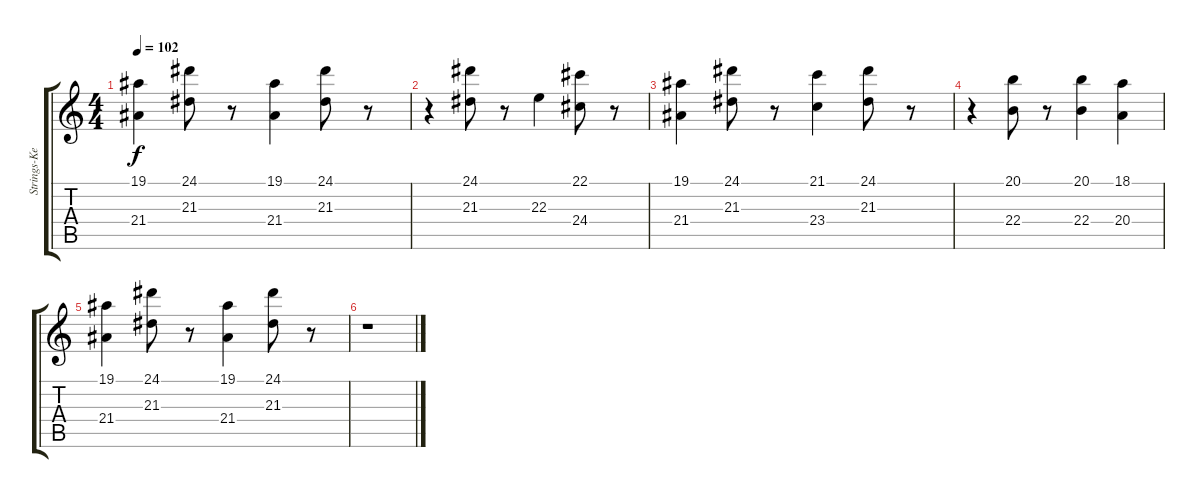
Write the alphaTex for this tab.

\track ("Strings-Kevin Moore" "Strings-Ke") {instrument stringensemble1}
\staff {score tabs}
\tuning (Eb4 Bb3 Gb3 Db3 Ab2 Eb2) {hide}
\ts (4 4)
\tempo 102
\clef g2
\ks c
(19.1 21.4).4{dy f} (24.1 21.3).8 r.8 (19.1 21.4).4 (24.1 21.3).8 r.8 |
r.4 (24.1 21.3).8 r.8 22.3.4 (22.1 24.4).8 r.8 |
(19.1 21.4).4 (24.1 21.3).8 r.8 (21.1 23.4).4 (24.1 21.3).8 r.8 |
r.4 (20.1 22.4).8 r.8 (20.1 22.4).4 (18.1 20.4).4 |
(19.1 21.4).4 (24.1 21.3).8 r.8 (19.1 21.4).4 (24.1 21.3).8 r.8 |
r.1
